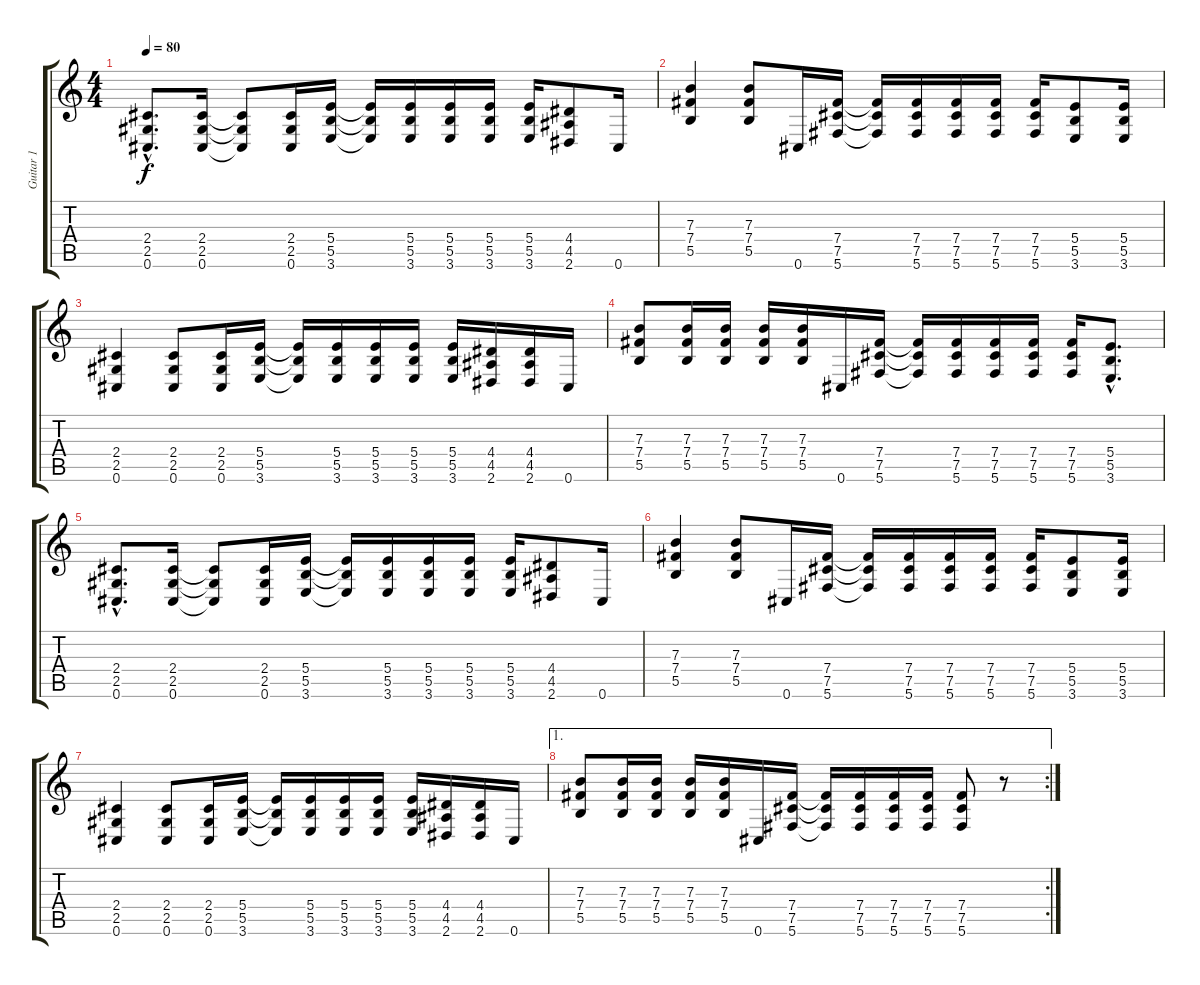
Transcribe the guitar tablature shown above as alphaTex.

\track ("Guitar 1" "Guitar 1") {instrument overdrivenguitar}
\staff {score tabs}
\tuning (Db4 Ab3 E3 B2 Gb2 Db2) {hide}
\ts (4 4)
\tempo 80
\clef g2
\ks c
(2.4{hac} 2.5{hac} 0.6{hac}).8{d dy f} (2.4 2.5 0.6).16 (2.4{t} 2.5{t} 0.6{t}).8 (2.4 2.5 0.6).16 (5.4 5.5 3.6).16 (5.4{t} 5.5{t} 3.6{t}).16 (5.4 5.5 3.6).16 (5.4 5.5 3.6).16 (5.4 5.5 3.6).16 (5.4 5.5 3.6).16 (4.4 4.5 2.6).8 0.6.16 |
(7.3 7.4 5.5).4 (7.3 7.4 5.5).8 0.6.16 (7.4 7.5 5.6).16 (7.4{t} 7.5{t} 5.6{t}).16 (7.4 7.5 5.6).16 (7.4 7.5 5.6).16 (7.4 7.5 5.6).16 (7.4 7.5 5.6).16 (5.4 5.5 3.6).8 (5.4 5.5 3.6).16 |
(2.4 2.5 0.6).4 (2.4 2.5 0.6).8 (2.4 2.5 0.6).16 (5.4 5.5 3.6).16 (5.4{t} 5.5{t} 3.6{t}).16 (5.4 5.5 3.6).16 (5.4 5.5 3.6).16 (5.4 5.5 3.6).16 (5.4 5.5 3.6).16 (4.4 4.5 2.6).16 (4.4 4.5 2.6).16 0.6.16 |
(7.3 7.4 5.5).8 (7.3 7.4 5.5).16 (7.3 7.4 5.5).16 (7.3 7.4 5.5).16 (7.3 7.4 5.5).16 0.6.16 (7.4 7.5 5.6).16 (7.4{t} 7.5{t} 5.6{t}).16 (7.4 7.5 5.6).16 (7.4 7.5 5.6).16 (7.4 7.5 5.6).16 (7.4 7.5 5.6).16 (5.4{hac} 5.5{hac} 3.6{hac}).8{d} |
(2.4{hac} 2.5{hac} 0.6{hac}).8{d} (2.4 2.5 0.6).16 (2.4{t} 2.5{t} 0.6{t}).8 (2.4 2.5 0.6).16 (5.4 5.5 3.6).16 (5.4{t} 5.5{t} 3.6{t}).16 (5.4 5.5 3.6).16 (5.4 5.5 3.6).16 (5.4 5.5 3.6).16 (5.4 5.5 3.6).16 (4.4 4.5 2.6).8 0.6.16 |
(7.3 7.4 5.5).4 (7.3 7.4 5.5).8 0.6.16 (7.4 7.5 5.6).16 (7.4{t} 7.5{t} 5.6{t}).16 (7.4 7.5 5.6).16 (7.4 7.5 5.6).16 (7.4 7.5 5.6).16 (7.4 7.5 5.6).16 (5.4 5.5 3.6).8 (5.4 5.5 3.6).16 |
(2.4 2.5 0.6).4 (2.4 2.5 0.6).8 (2.4 2.5 0.6).16 (5.4 5.5 3.6).16 (5.4{t} 5.5{t} 3.6{t}).16 (5.4 5.5 3.6).16 (5.4 5.5 3.6).16 (5.4 5.5 3.6).16 (5.4 5.5 3.6).16 (4.4 4.5 2.6).16 (4.4 4.5 2.6).16 0.6.16 |
\ae 1
\rc 2
(7.3 7.4 5.5).8 (7.3 7.4 5.5).16 (7.3 7.4 5.5).16 (7.3 7.4 5.5).16 (7.3 7.4 5.5).16 0.6.16 (7.4 7.5 5.6).16 (7.4{t} 7.5{t} 5.6{t}).16 (7.4 7.5 5.6).16 (7.4 7.5 5.6).16 (7.4 7.5 5.6).16 (7.4 7.5 5.6).8 r.8
